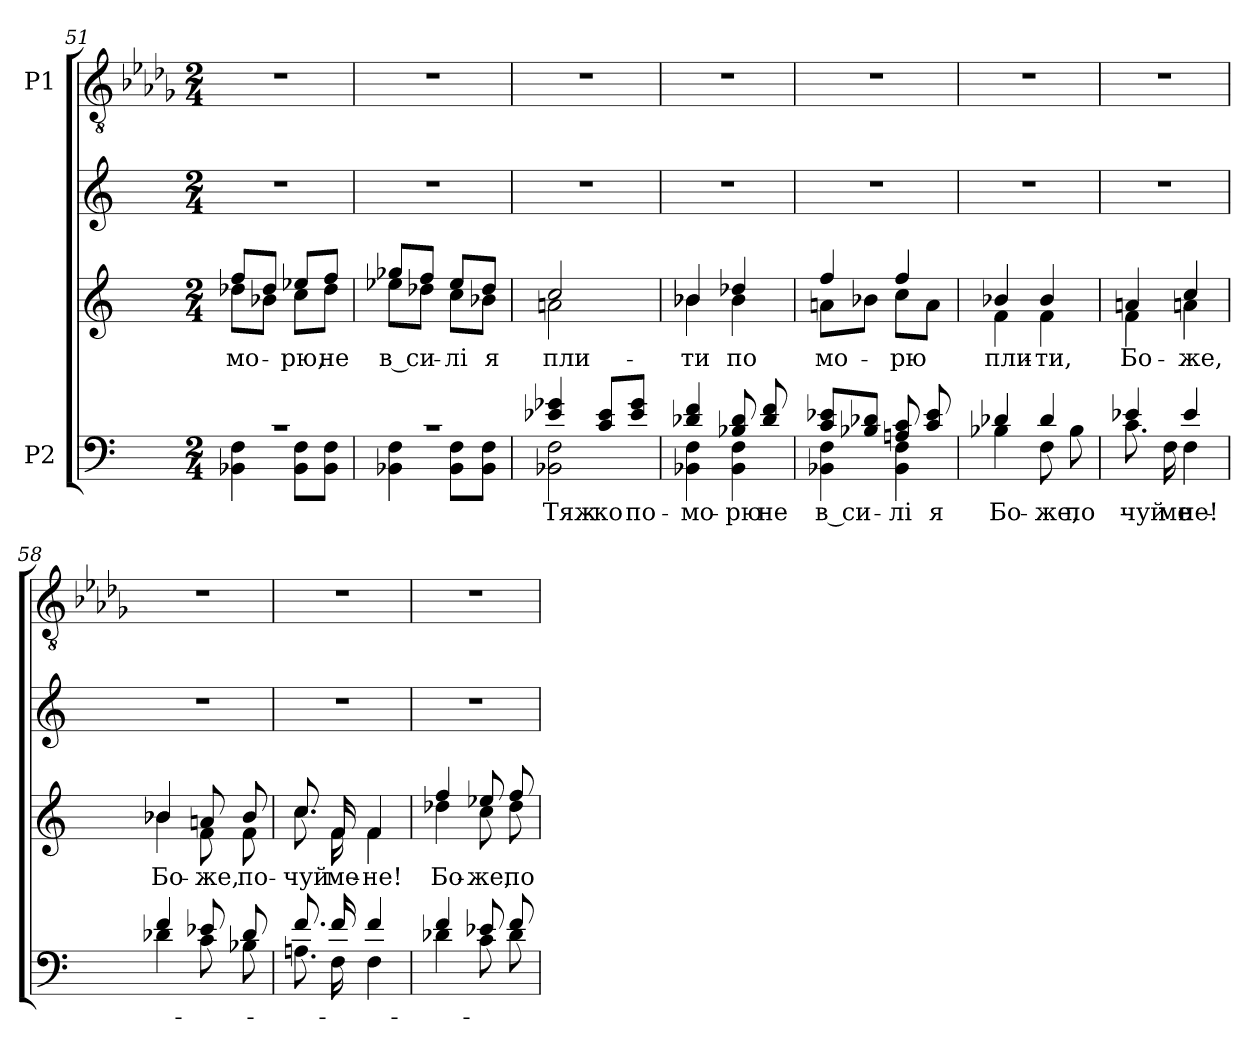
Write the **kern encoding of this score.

**kern	**text	**kern	**text	**kern	**kern
*part2	*part2	*part2	*part2	*part2	*part1
*staff4	*staff4	*staff3	*staff3	*staff2	*staff1
*I"P2	*	*	*	*	*I"P1
*clefF4	*	*clefG2	*	*clefG2	*clefGv2
*	*	*	*	*	*ITrd7c12
*k[]	*	*k[]	*	*k[]	*k[b-e-a-d-g-]
*C:	*	*C:	*	*C:	*D-:
*M2/4	*	*M2/4	*	*M2/4	*M2/4
=51	=51	=51	=51	=51	=51
!LO:N:vis=1	!	!	!	!	!
*^	*	*	*	*	*
!	!	!	!	!LO:LY:b:color=#000000	!LO:N:vis=1	!LO:N:vis=1
*	*	*	*^	*	*	*
2r	4BB-i\ 4Fi	.	8ffi/L	8dd-i\L	мо-	2r	2r
.	.	.	8dd-i/J	8b-i\J	.	.	.
!	!	!	!	!	!LO:LY:b:color=#000000	!	!
.	8BB-i\ 8FiL	.	8ee-i/L	8cci\L	-рю,	.	.
!	!	!	!	!	!LO:LY:b:color=#000000	!	!
.	8BB-i\ 8FiJ	.	8ffi/J	8dd-i\J	не	.	.
=52	=52	=52	=52	=52	=52	=52	=52
!	!	!	!	!	!LO:LY:b:color=#000000	!LO:N:vis=1	!LO:N:vis=1
2r	4BB-i\ 4Fi	.	8gg-i/L	8ee-i\L	в си-	2r	2r
.	.	.	8ffi/J	8dd-i\J	.	.	.
!	!	!	!	!	!LO:LY:b:color=#000000	!	!
.	8BB-i\ 8FiL	.	8ee-i/L	8cci\L	-лі	.	.
!	!	!	!	!	!LO:LY:b:color=#000000	!	!
.	8BB-i\ 8FiJ	.	8dd-i/J	8b-i\J	я	.	.
=53	=53	=53	=53	=53	=53	=53	=53
!	!	!LO:LY:a:color=#000000	!	!	!	!	!
!	!	!	!	!	!LO:LY:b:color=#000000	!LO:N:vis=1	!LO:N:vis=1
4e-i/ 4g-i	2BB-i\ 2Fi	Тяж-	2cci/	2ani\	пли-	2r	2r
!	!	!LO:LY:a:color=#000000	!	!	!	!	!
8ci/ 8e-iL	.	-ко	.	.	.	.	.
!	!	!LO:LY:a:color=#000000	!	!	!	!	!
8e-i/ 8g-iJ	.	по-	.	.	.	.	.
!!LO:LB:g=z
=54	=54	=54	=54	=54	=54	=54	=54
!	!	!LO:LY:a:color=#000000	!	!	!	!	!
!	!	!	!	!	!LO:LY:b:color=#000000	!LO:N:vis=1	!LO:N:vis=1
4d-i/ 4fi	4BB-i\ 4Fi	-мо-	4b-i/	4b-i\	-ти	2r	2r
!	!	!LO:LY:a:color=#000000	!	!	!	!	!
!	!	!	!	!	!LO:LY:b:color=#000000	!	!
8B-i/ 8d-i	4BB-i\ 4Fi	-рю	4dd-i/	4b-i\	по	.	.
!	!	!LO:LY:a:color=#000000	!	!	!	!	!
8d-i/ 8fi	.	не	.	.	.	.	.
=55	=55	=55	=55	=55	=55	=55	=55
!	!	!LO:LY:a:color=#000000	!	!	!	!	!
!	!	!	!	!	!LO:LY:b:color=#000000	!LO:N:vis=1	!LO:N:vis=1
8ci/ 8e-iL	4BB-i\ 4Fi	в си-	4ffi/	8ani\L	мо-	2r	2r
8B-i/ 8d-iJ	.	.	.	8b-i\J	.	.	.
!	!	!LO:LY:a:color=#000000	!	!	!	!	!
!	!	!	!	!	!LO:LY:b:color=#000000	!	!
8Ani/ 8ci	4BB-i\ 4Fi	-лі	4ffi/	8cci\L	-рю	.	.
!	!	!LO:LY:a:color=#000000	!	!	!	!	!
8ci/ 8e-i	.	я	.	8ai\J	.	.	.
=56	=56	=56	=56	=56	=56	=56	=56
!	!	!LO:LY:a:color=#000000	!	!	!	!	!
!	!	!LO:LY:b:color=#000000	!	!	!	!	!
!	!	!	!	!	!LO:LY:b:color=#000000	!LO:N:vis=1	!LO:N:vis=1
4d-i/	4B-i\	-Бо-	4b-i/	4fi\	пли-	2r	2r
!	!	!LO:LY:a:color=#000000	!	!	!	!	!
!	!	!LO:LY:b:color=#000000	!	!	!	!	!
!	!	!	!	!	!LO:LY:b:color=#000000	!	!
4d-i/	8Fi\	же,	4b-i/	4fi\	-ти,	.	.
!	!	!LO:LY:b:color=#000000	!	!	!	!	!
.	8B-i\	по-	.	.	.	.	.
=57	=57	=57	=57	=57	=57	=57	=57
!	!	!LO:LY:b:color=#000000	!	!	!	!	!
!	!	!	!	!	!LO:LY:b:color=#000000	!LO:N:vis=1	!LO:N:vis=1
4e-i/	8.ci\	-чуй	4ani/	4fi\	Бо-	2r	2r
!	!	!LO:LY:b:color=#000000	!	!	!	!	!
.	16Fi\	ме-	.	.	.	.	.
!	!	!LO:LY:b:color=#000000	!	!	!	!	!
!	!	!	!	!	!LO:LY:b:color=#000000	!	!
4e-i/	4Fi\	-не!	4cci/	4ani\	-же,	.	.
!!LO:LB:g=z
=58	=58	=58	=58	=58	=58	=58	=58
!	!	!	!	!	!LO:LY:b:color=#000000	!LO:N:vis=1	!LO:N:vis=1
4fi/	4d-i\	.	4b-i/	4b-i\	Бо-	2r	2r
!	!	!	!	!	!LO:LY:b:color=#000000	!	!
8e-i/	8ci\	.	8ani/	8fi\	-же,	.	.
!	!	!	!	!	!LO:LY:b:color=#000000	!	!
8d-i/	8B-i\	.	8b-i/	8fi\	по-	.	.
=59	=59	=59	=59	=59	=59	=59	=59
!	!	!	!	!	!LO:LY:b:color=#000000	!LO:N:vis=1	!LO:N:vis=1
8.fi/	8.Ani\	.	8.cci/	8.cci\	-чуй	2r	2r
!	!	!	!	!	!LO:LY:b:color=#000000	!	!
16fi/	16Fi\	.	16fi/	16fi\	ме-	.	.
!	!	!	!	!	!LO:LY:b:color=#000000	!	!
4fi/	4Fi\	.	4fi/	4fi\	-не!	.	.
=60	=60	=60	=60	=60	=60	=60	=60
!	!	!	!	!	!LO:LY:b:color=#000000	!LO:N:vis=1	!LO:N:vis=1
4fi/	4d-i\	.	4ffi/	4dd-i\	Бо-	2r	2r
!	!	!	!	!	!LO:LY:b:color=#000000	!	!
8e-i/	8ci\	.	8ee-i/	8cci\	-же,	.	.
!	!	!	!	!	!LO:LY:b:color=#000000	!	!
8fi/	8d-i\	.	8ffi/	8dd-i\	по-	.	.
*v	*v	*	*	*	*	*	*
*	*	*v	*v	*	*	*
=	=	=	=	=	=
*-	*-	*-	*-	*-	*-
